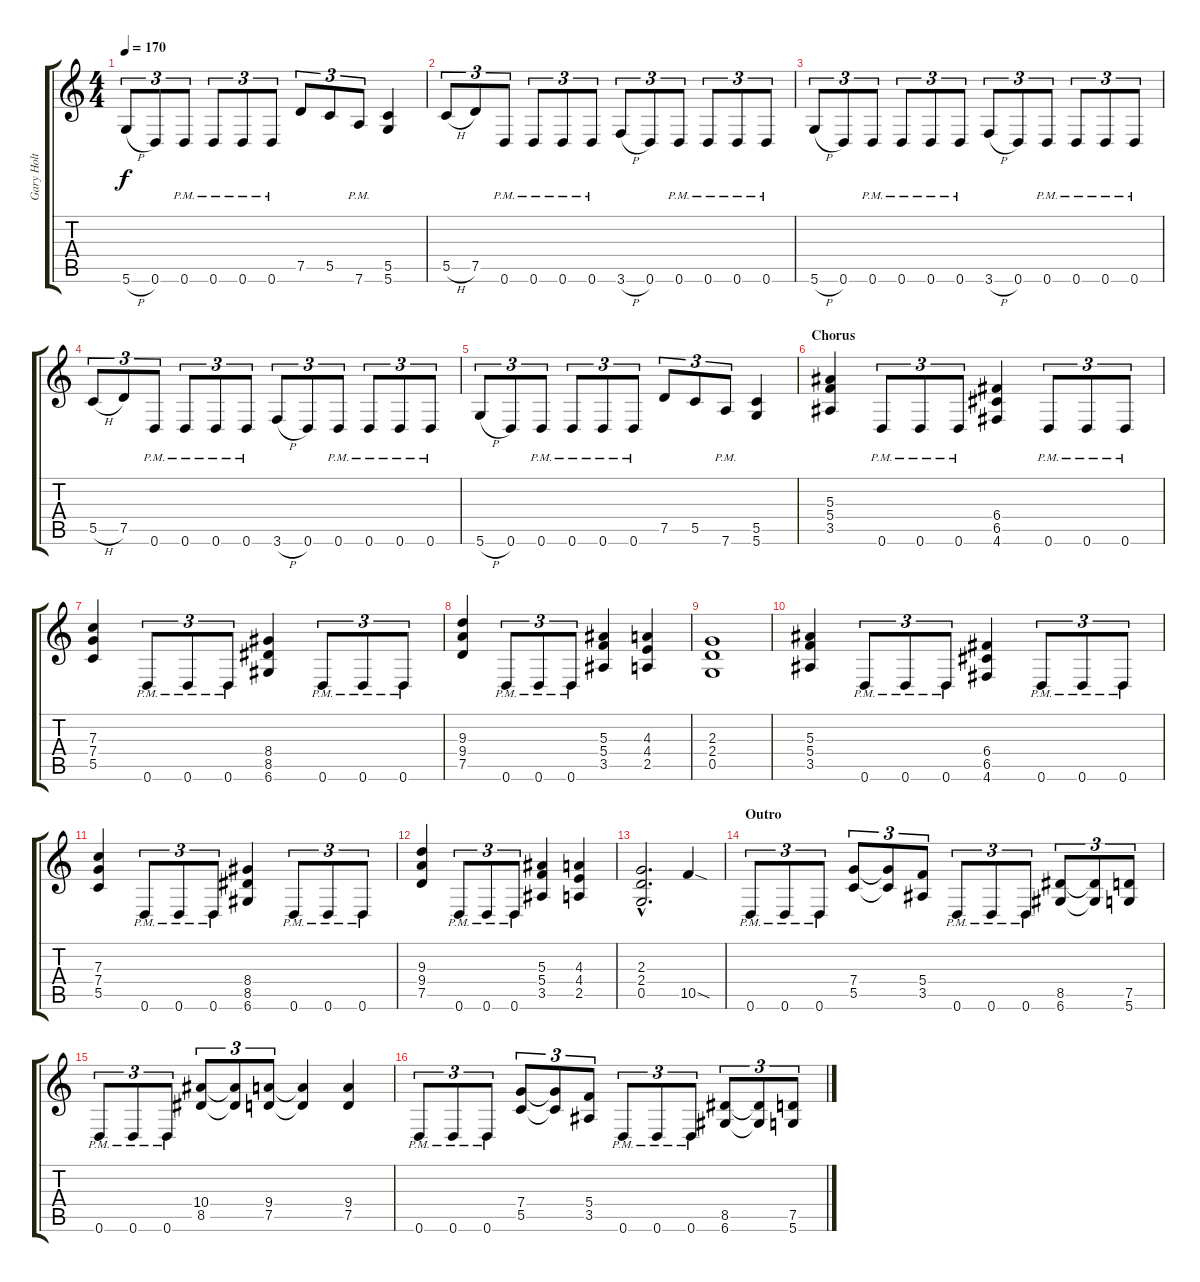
\track ("Gary Holt" "Gary Holt") {instrument distortionguitar}
\staff {score tabs}
\tuning (D4 A3 F3 C3 G2 D2) {hide}
\ts (4 4)
\tempo 170
\clef g2
\ks c
5.6{h}.8{tu (3 2) dy f} 0.6.8{tu (3 2)} 0.6{pm}.8{tu (3 2)} 0.6{pm}.8{tu (3 2)} 0.6{pm}.8{tu (3 2)} 0.6{pm}.8{tu (3 2)} 7.5.8{tu (3 2)} 5.5.8{tu (3 2)} 7.6{pm}.8{tu (3 2)} (5.5 5.6).4 |
5.5{h}.8{tu (3 2)} 7.5.8{tu (3 2)} 0.6{pm}.8{tu (3 2)} 0.6{pm}.8{tu (3 2)} 0.6{pm}.8{tu (3 2)} 0.6{pm}.8{tu (3 2)} 3.6{h}.8{tu (3 2)} 0.6.8{tu (3 2)} 0.6{pm}.8{tu (3 2)} 0.6{pm}.8{tu (3 2)} 0.6{pm}.8{tu (3 2)} 0.6{pm}.8{tu (3 2)} |
5.6{h}.8{tu (3 2)} 0.6.8{tu (3 2)} 0.6{pm}.8{tu (3 2)} 0.6{pm}.8{tu (3 2)} 0.6{pm}.8{tu (3 2)} 0.6{pm}.8{tu (3 2)} 3.6{h}.8{tu (3 2)} 0.6.8{tu (3 2)} 0.6{pm}.8{tu (3 2)} 0.6{pm}.8{tu (3 2)} 0.6{pm}.8{tu (3 2)} 0.6{pm}.8{tu (3 2)} |
5.5{h}.8{tu (3 2)} 7.5.8{tu (3 2)} 0.6{pm}.8{tu (3 2)} 0.6{pm}.8{tu (3 2)} 0.6{pm}.8{tu (3 2)} 0.6{pm}.8{tu (3 2)} 3.6{h}.8{tu (3 2)} 0.6.8{tu (3 2)} 0.6{pm}.8{tu (3 2)} 0.6{pm}.8{tu (3 2)} 0.6{pm}.8{tu (3 2)} 0.6{pm}.8{tu (3 2)} |
5.6{h}.8{tu (3 2)} 0.6.8{tu (3 2)} 0.6{pm}.8{tu (3 2)} 0.6{pm}.8{tu (3 2)} 0.6{pm}.8{tu (3 2)} 0.6{pm}.8{tu (3 2)} 7.5.8{tu (3 2)} 5.5.8{tu (3 2)} 7.6{pm}.8{tu (3 2)} (5.5 5.6).4 |
\section ("" "Chorus")
(5.3 5.4 3.5).4 0.6{pm}.8{tu (3 2)} 0.6{pm}.8{tu (3 2)} 0.6{pm}.8{tu (3 2)} (6.4 6.5 4.6).4 0.6{pm}.8{tu (3 2)} 0.6{pm}.8{tu (3 2)} 0.6{pm}.8{tu (3 2)} |
(7.3 7.4 5.5).4 0.6{pm}.8{tu (3 2)} 0.6{pm}.8{tu (3 2)} 0.6{pm}.8{tu (3 2)} (8.4 8.5 6.6).4 0.6{pm}.8{tu (3 2)} 0.6{pm}.8{tu (3 2)} 0.6{pm}.8{tu (3 2)} |
(9.3 9.4 7.5).4 0.6{pm}.8{tu (3 2)} 0.6{pm}.8{tu (3 2)} 0.6{pm}.8{tu (3 2)} (5.3 5.4 3.5).4 (4.3 4.4 2.5).4 |
(2.3 2.4 0.5).1 |
(5.3 5.4 3.5).4 0.6{pm}.8{tu (3 2)} 0.6{pm}.8{tu (3 2)} 0.6{pm}.8{tu (3 2)} (6.4 6.5 4.6).4 0.6{pm}.8{tu (3 2)} 0.6{pm}.8{tu (3 2)} 0.6{pm}.8{tu (3 2)} |
(7.3 7.4 5.5).4 0.6{pm}.8{tu (3 2)} 0.6{pm}.8{tu (3 2)} 0.6{pm}.8{tu (3 2)} (8.4 8.5 6.6).4 0.6{pm}.8{tu (3 2)} 0.6{pm}.8{tu (3 2)} 0.6{pm}.8{tu (3 2)} |
(9.3 9.4 7.5).4 0.6{pm}.8{tu (3 2)} 0.6{pm}.8{tu (3 2)} 0.6{pm}.8{tu (3 2)} (5.3 5.4 3.5).4 (4.3 4.4 2.5).4 |
(2.3{hac} 2.4{hac} 0.5{hac}).2{d} 10.5{sod}.4 |
\section ("" "Outro")
0.6{pm}.8{tu (3 2)} 0.6{pm}.8{tu (3 2)} 0.6{pm}.8{tu (3 2)} (7.4 5.5).8{tu (3 2)} (7.4{t} 5.5{t}).8{tu (3 2)} (5.4 3.5).8{tu (3 2)} 0.6{pm}.8{tu (3 2)} 0.6{pm}.8{tu (3 2)} 0.6{pm}.8{tu (3 2)} (8.5 6.6).8{tu (3 2)} (8.5{t} 6.6{t}).8{tu (3 2)} (7.5 5.6).8{tu (3 2)} |
0.6{pm}.8{tu (3 2)} 0.6{pm}.8{tu (3 2)} 0.6{pm}.8{tu (3 2)} (10.4 8.5).8{tu (3 2)} (10.4{t} 8.5{t}).8{tu (3 2)} (9.4 7.5).8{tu (3 2)} (9.4{t} 7.5{t}).4 (9.4 7.5).4 |
0.6{pm}.8{tu (3 2)} 0.6{pm}.8{tu (3 2)} 0.6{pm}.8{tu (3 2)} (7.4 5.5).8{tu (3 2)} (7.4{t} 5.5{t}).8{tu (3 2)} (5.4 3.5).8{tu (3 2)} 0.6{pm}.8{tu (3 2)} 0.6{pm}.8{tu (3 2)} 0.6{pm}.8{tu (3 2)} (8.5 6.6).8{tu (3 2)} (8.5{t} 6.6{t}).8{tu (3 2)} (7.5 5.6).8{tu (3 2)}
